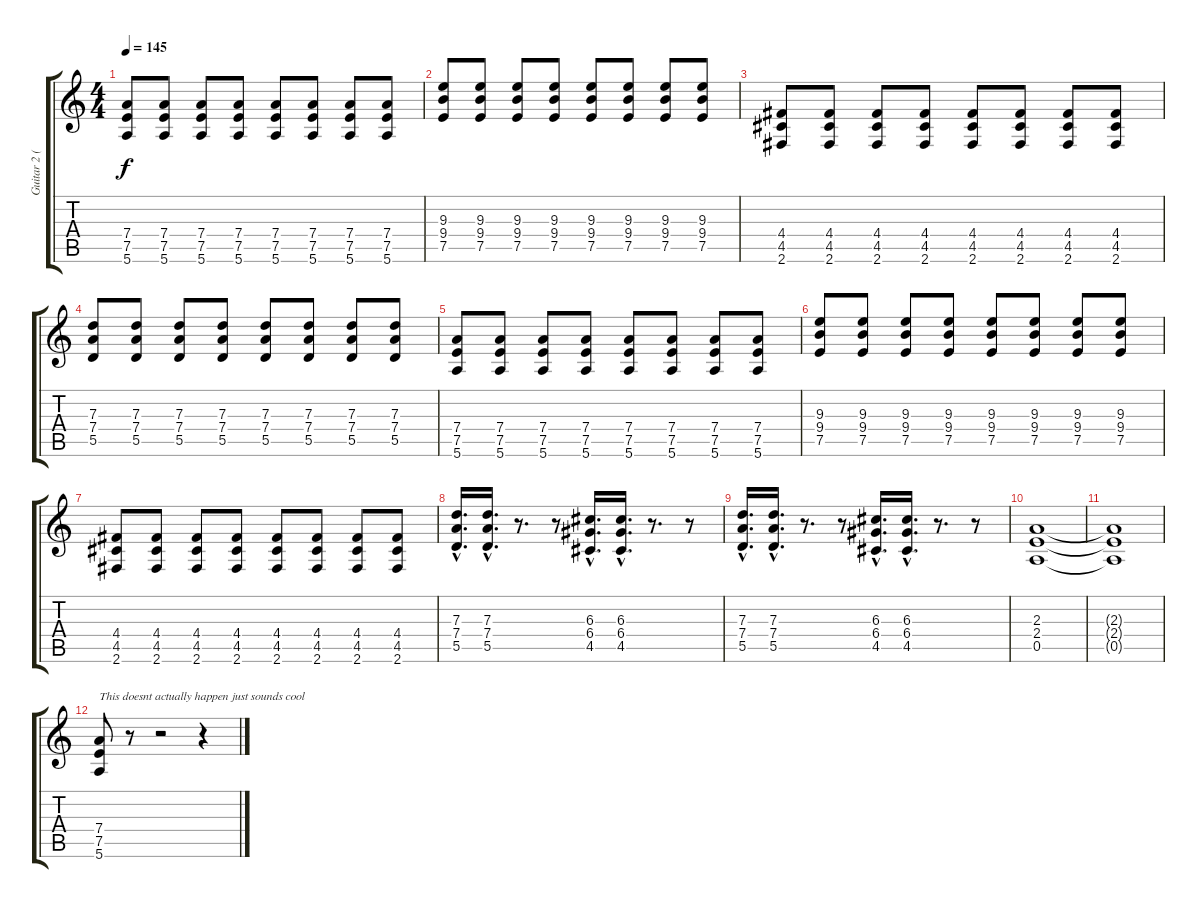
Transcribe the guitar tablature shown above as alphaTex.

\track ("Guitar 2 (Tom DeLonge)" "Guitar 2 (") {instrument distortionguitar}
\staff {score tabs}
\tuning (E4 B3 G3 D3 A2 E2) {hide}
\ts (4 4)
\tempo 145
\clef g2
\ks c
(7.4 7.5 5.6).8{dy f volume 8} (7.4 7.5 5.6).8 (7.4 7.5 5.6).8 (7.4 7.5 5.6).8 (7.4 7.5 5.6).8 (7.4 7.5 5.6).8 (7.4 7.5 5.6).8 (7.4 7.5 5.6).8 |
(9.3 9.4 7.5).8 (9.3 9.4 7.5).8 (9.3 9.4 7.5).8 (9.3 9.4 7.5).8 (9.3 9.4 7.5).8 (9.3 9.4 7.5).8 (9.3 9.4 7.5).8 (9.3 9.4 7.5).8 |
(4.4 4.5 2.6).8 (4.4 4.5 2.6).8 (4.4 4.5 2.6).8 (4.4 4.5 2.6).8 (4.4 4.5 2.6).8 (4.4 4.5 2.6).8 (4.4 4.5 2.6).8 (4.4 4.5 2.6).8 |
(7.3 7.4 5.5).8 (7.3 7.4 5.5).8 (7.3 7.4 5.5).8 (7.3 7.4 5.5).8 (7.3 7.4 5.5).8 (7.3 7.4 5.5).8 (7.3 7.4 5.5).8 (7.3 7.4 5.5).8 |
(7.4 7.5 5.6).8{volume 8} (7.4 7.5 5.6).8 (7.4 7.5 5.6).8 (7.4 7.5 5.6).8 (7.4 7.5 5.6).8 (7.4 7.5 5.6).8 (7.4 7.5 5.6).8 (7.4 7.5 5.6).8 |
(9.3 9.4 7.5).8 (9.3 9.4 7.5).8 (9.3 9.4 7.5).8 (9.3 9.4 7.5).8 (9.3 9.4 7.5).8 (9.3 9.4 7.5).8 (9.3 9.4 7.5).8 (9.3 9.4 7.5).8 |
(4.4 4.5 2.6).8 (4.4 4.5 2.6).8 (4.4 4.5 2.6).8 (4.4 4.5 2.6).8 (4.4 4.5 2.6).8 (4.4 4.5 2.6).8 (4.4 4.5 2.6).8 (4.4 4.5 2.6).8 |
(7.3{hac} 7.4{hac} 5.5{hac}).16{d} (7.3{hac} 7.4{hac} 5.5{hac}).16{d} r.8{d} r.8 (6.3{hac} 6.4{hac} 4.5{hac}).16{d} (6.3{hac} 6.4{hac} 4.5{hac}).16{d} r.8{d} r.8 |
(7.3{hac} 7.4{hac} 5.5{hac}).16{d} (7.3{hac} 7.4{hac} 5.5{hac}).16{d} r.8{d} r.8 (6.3{hac} 6.4{hac} 4.5{hac}).16{d} (6.3{hac} 6.4{hac} 4.5{hac}).16{d} r.8{d} r.8 |
(2.3 2.4 0.5).1 |
(2.3{t} 2.4{t} 0.5{t}).1 |
(7.4 7.5 5.6).8{txt "This doesnt actually happen just sounds cool"} r.8 r.2 r.4
